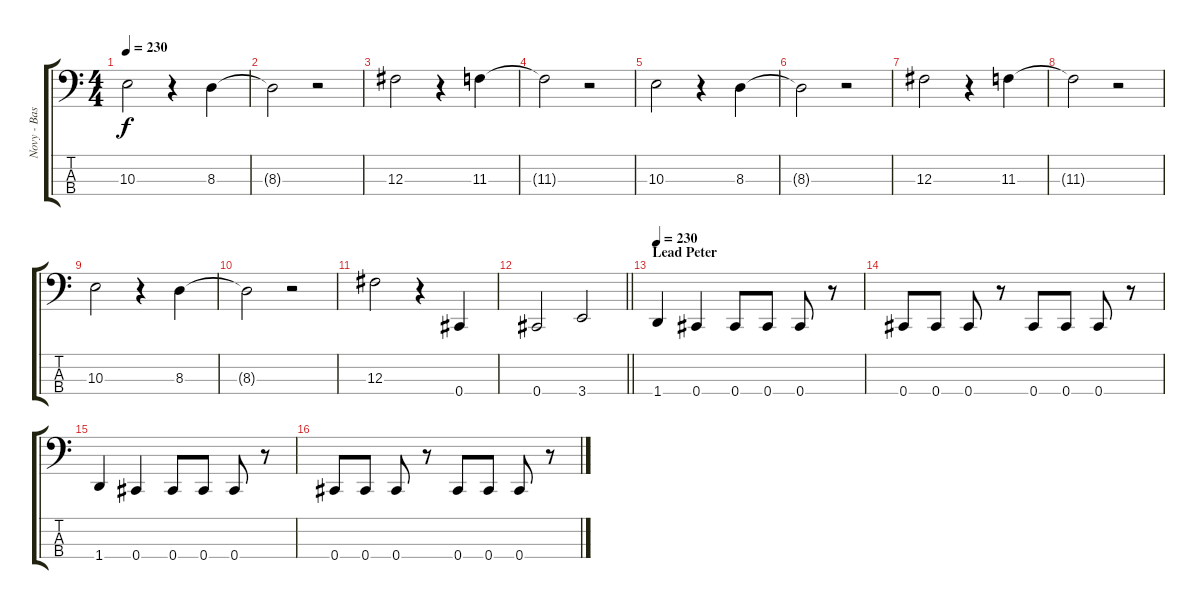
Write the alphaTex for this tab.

\track ("Novy - Bass" "Novy - Bas") {instrument electricbassfinger}
\staff {score tabs}
\tuning (E2 B1 Gb1 Db1) {hide}
\ts (4 4)
\tempo 230
\clef f4
\ks c
10.3.2{dy f} r.4 8.3.4 |
8.3{t}.2 r.2 |
12.3.2 r.4 11.3.4 |
11.3{t}.2 r.2 |
10.3.2 r.4 8.3.4 |
8.3{t}.2 r.2 |
12.3.2 r.4 11.3.4 |
11.3{t}.2 r.2 |
10.3.2 r.4 8.3.4 |
8.3{t}.2 r.2 |
12.3.2 r.4 0.4.4 |
\barLineRight lightlight
0.4.2 3.4.2 |
\section ("" "Lead Peter")
\tempo 230
1.4.4 0.4.4 0.4.8 0.4.8 0.4.8 r.8 |
0.4.8 0.4.8 0.4.8 r.8 0.4.8 0.4.8 0.4.8 r.8 |
1.4.4 0.4.4 0.4.8 0.4.8 0.4.8 r.8 |
0.4.8 0.4.8 0.4.8 r.8 0.4.8 0.4.8 0.4.8 r.8
